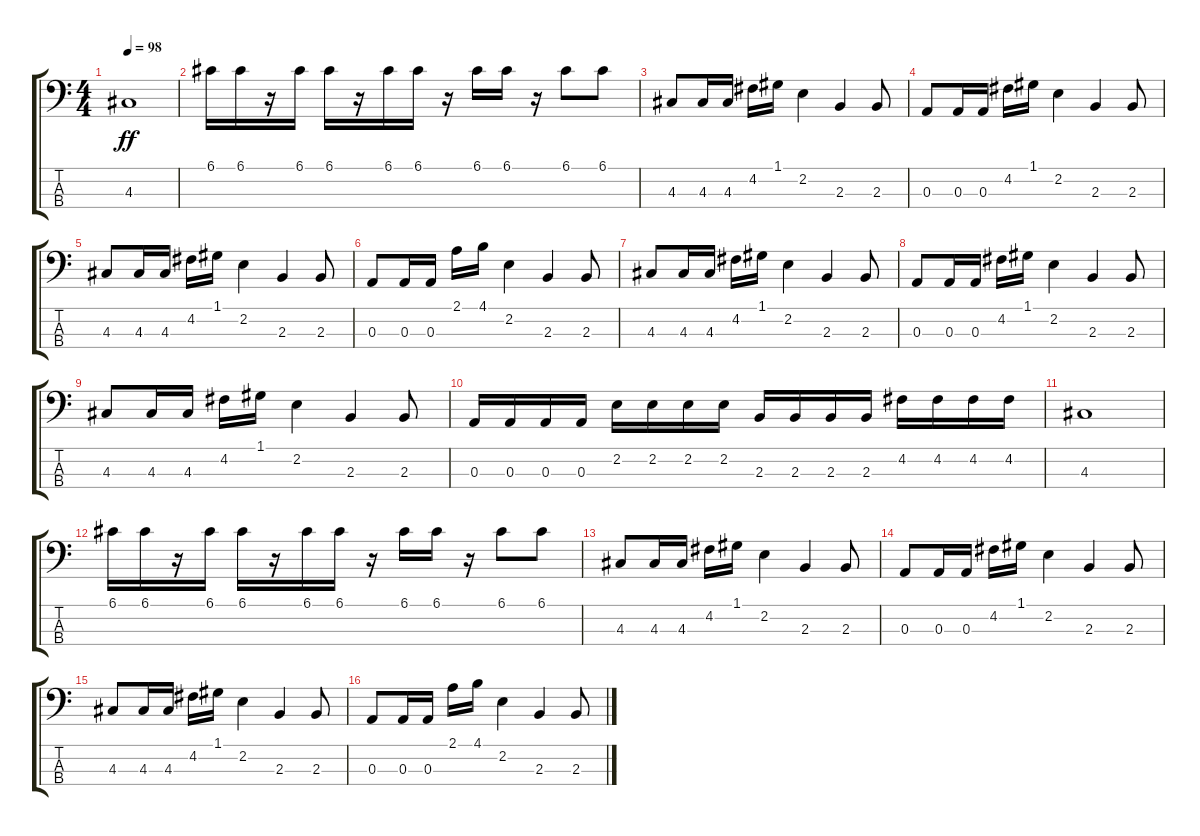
\track "" {instrument electricbassfinger}
\staff {score tabs}
\tuning (G2 D2 A1 E1) {hide}
\ts (4 4)
\tempo 98
\clef f4
\ks c
4.3.1{dy ff} |
6.1.16 6.1.16 r.16 6.1.16 6.1.16 r.16 6.1.16 6.1.16 r.16 6.1.16 6.1.16 r.16 6.1.8 6.1.8 |
4.3.8 4.3.16 4.3.16 4.2.16 1.1.16 2.2.4 2.3.4 2.3.8 |
0.3.8 0.3.16 0.3.16 4.2.16 1.1.16 2.2.4 2.3.4 2.3.8 |
4.3.8 4.3.16 4.3.16 4.2.16 1.1.16 2.2.4 2.3.4 2.3.8 |
0.3.8 0.3.16 0.3.16 2.1.16 4.1.16 2.2.4 2.3.4 2.3.8 |
4.3.8 4.3.16 4.3.16 4.2.16 1.1.16 2.2.4 2.3.4 2.3.8 |
0.3.8 0.3.16 0.3.16 4.2.16 1.1.16 2.2.4 2.3.4 2.3.8 |
4.3.8 4.3.16 4.3.16 4.2.16 1.1.16 2.2.4 2.3.4 2.3.8 |
0.3.16 0.3.16 0.3.16 0.3.16 2.2.16 2.2.16 2.2.16 2.2.16 2.3.16 2.3.16 2.3.16 2.3.16 4.2.16 4.2.16 4.2.16 4.2.16 |
4.3.1 |
6.1.16 6.1.16 r.16 6.1.16 6.1.16 r.16 6.1.16 6.1.16 r.16 6.1.16 6.1.16 r.16 6.1.8 6.1.8 |
4.3.8 4.3.16 4.3.16 4.2.16 1.1.16 2.2.4 2.3.4 2.3.8 |
0.3.8 0.3.16 0.3.16 4.2.16 1.1.16 2.2.4 2.3.4 2.3.8 |
4.3.8 4.3.16 4.3.16 4.2.16 1.1.16 2.2.4 2.3.4 2.3.8 |
0.3.8 0.3.16 0.3.16 2.1.16 4.1.16 2.2.4 2.3.4 2.3.8
